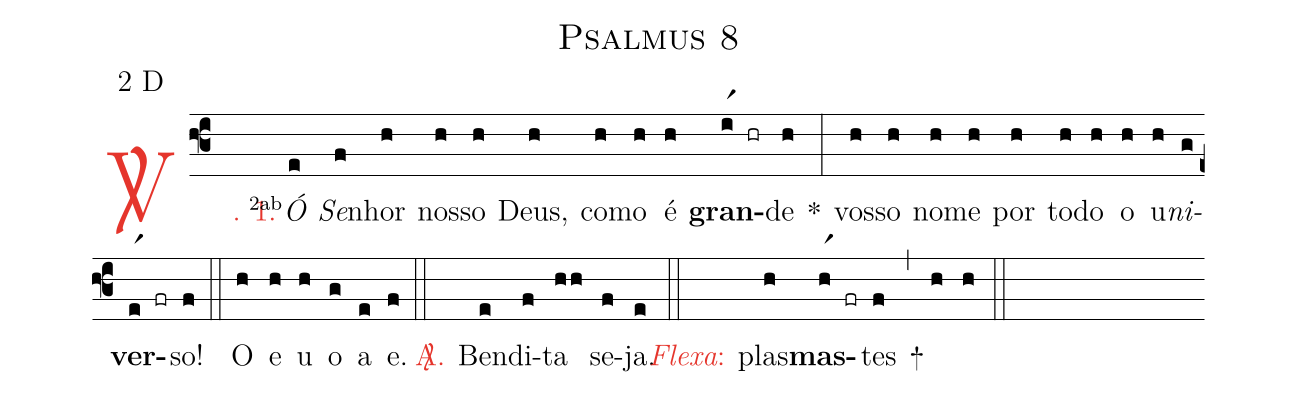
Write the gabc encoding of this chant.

name: Psalmus 8;
mode: 2;
mode-differentia: D;
%%
(f3)

<c><sp>V/</sp>. 1.</c>() <v>\VSup{2ab}</v><i>Ó</i>(e) <i>Se</i>(f)nhor(h) nos(h)so(h) Deus,(h) co(h)mo(h) é(h) <b>gran</b>(ir1 hr)de(h) *(:) vos(h)so(h) no(h)me(h) por(h) to(h)do(h) o(h) u(h)<i>ni</i>(g)<b>ver</b>(er1 fr)so!(f) (::)

<eu>O(h) e(h) u(h) o(g) a(e) e.</eu>(f) (::)

<nlba><c><sp>A/</sp>.</c>() Ben</nlba>(e)di(f)ta(hh) se(f)ja.(e) (::)

<nlba><c><i>Flexa</i>:</c>() plas</nlba>(h)<b>mas</b>(hr1 fr)tes(f) +(,) (h) (h) (::)
